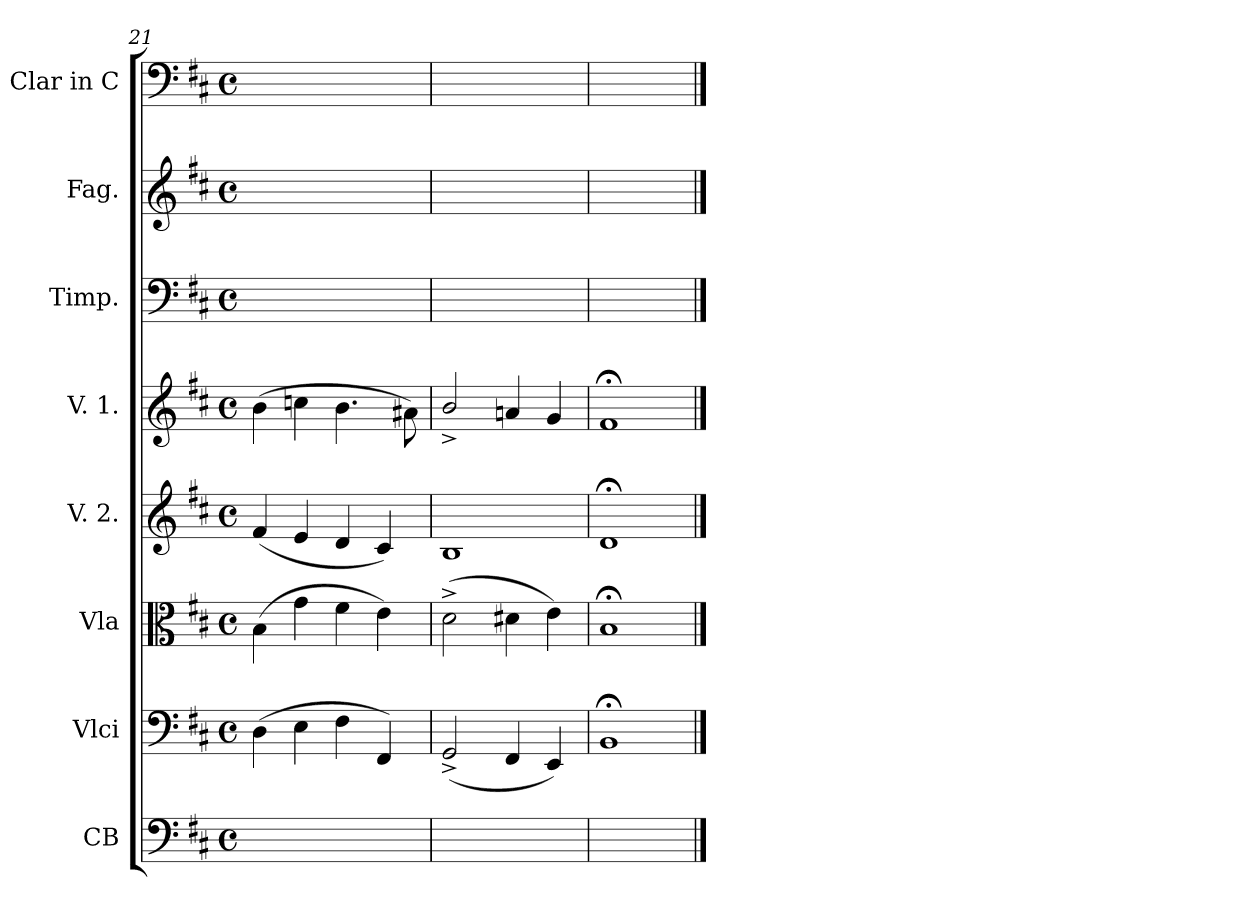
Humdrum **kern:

**kern	**kern	**kern	**kern	**kern	**kern	**kern	**kern
*part8	*part7	*part6	*part5	*part4	*part3	*part2	*part1
*staff8	*staff7	*staff6	*staff5	*staff4	*staff3	*staff2	*staff1
*I"CB	*I"Vlci	*I"Vla	*I"V. 2.	*I"V. 1.	*I"Timp.	*I"Fag.	*I"Clar in C
*I'CB.	*I'vlc	*I'Vla	*I'V	*I'V	*I'Timp	*	*I'Cl.
*clefF4	*clefF4	*clefC3	*clefG2	*clefG2	*clefF4	*clefG2	*clefF4
*k[f#c#]	*k[f#c#]	*k[f#c#]	*k[f#c#]	*k[f#c#]	*k[f#c#]	*k[f#c#]	*k[f#c#]
*M4/4	*M4/4	*M4/4	*M4/4	*M4/4	*M4/4	*M4/4	*M4/4
*met(c)	*met(c)	*met(c)	*met(c)	*met(c)	*met(c)	*met(c)	*met(c)
=21	=21	=21	=21	=21	=21	=21	=21
1ryy	(>4D\	(>4B\	(<4f#/	(>4b\	1ryy	1ryy	1ryy
.	4E\	4g\	4e/	4ccn\	.	.	.
.	4F#\	4f#\	4d/	4.b\	.	.	.
.	4FF#/)	4e\)	4c#/)	.	.	.	.
.	.	.	.	8a#X\)	.	.	.
=22	=22	=22	=22	=22	=22	=22	=22
1ryy	(<2GG^</	(>2d^>\	1B	2b^</	1ryy	1ryy	1ryy
.	4FF#/	4d#X\	.	4an/	.	.	.
.	4EE/)	4e\)	.	4g/	.	.	.
=23	=23	=23	=23	=23	=23	=23	=23
1ryy	1BB;<	1B;<	1d;<	1f#;<	1ryy	1ryy	1ryy
==	==	==	==	==	==	==	==
*-	*-	*-	*-	*-	*-	*-	*-
